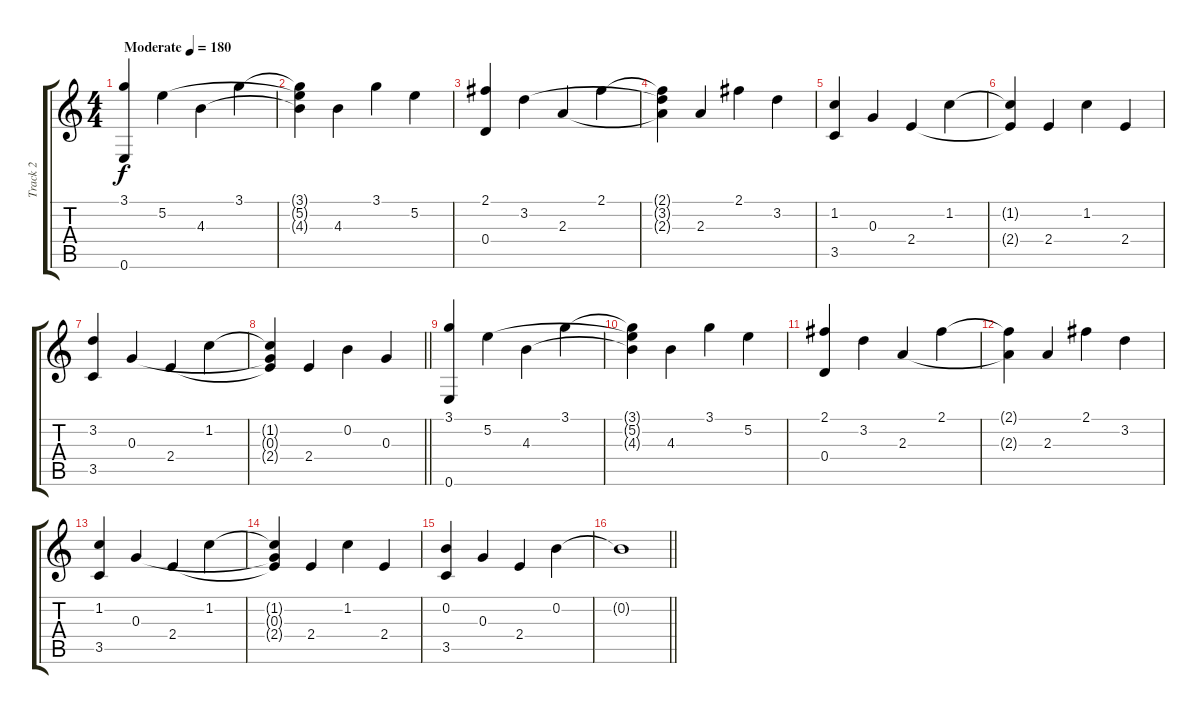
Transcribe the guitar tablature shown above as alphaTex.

\track ("Track 2" "Track 2") {instrument acousticguitarsteel}
\staff {score tabs}
\tuning (E4 B3 G3 D3 A2 E2) {hide}
\ts (4 4)
\tempo (180 "Moderate")
\clef g2
\ks c
(3.1 0.6).4{dy f instrument acousticguitarsteel} 5.2.4 4.3.4 3.1.4 |
(3.1{t} 5.2{t} 4.3{t}).4 4.3.4 3.1.4 5.2.4 |
(2.1 0.4).4 3.2.4 2.3.4 2.1.4 |
(2.1{t} 3.2{t} 2.3{t}).4 2.3.4 2.1.4 3.2.4 |
(1.2 3.5).4 0.3.4 2.4.4 1.2.4 |
(1.2{t} 2.4{t}).4 2.4.4 1.2.4 2.4.4 |
(3.2 3.5).4 0.3.4 2.4.4 1.2.4 |
\barLineRight lightlight
(1.2{t} 0.3{t} 2.4{t}).4 2.4.4 0.2.4 0.3.4 |
(3.1 0.6).4 5.2.4 4.3.4 3.1.4 |
(3.1{t} 5.2{t} 4.3{t}).4 4.3.4 3.1.4 5.2.4 |
(2.1 0.4).4 3.2.4 2.3.4 2.1.4 |
(2.1{t} 2.3{t}).4 2.3.4 2.1.4 3.2.4 |
(1.2 3.5).4 0.3.4 2.4.4 1.2.4 |
(1.2{t} 0.3{t} 2.4{t}).4 2.4.4 1.2.4 2.4.4 |
(0.2 3.5).4 0.3.4 2.4.4 0.2.4 |
\barLineRight lightlight
0.2{t}.1
